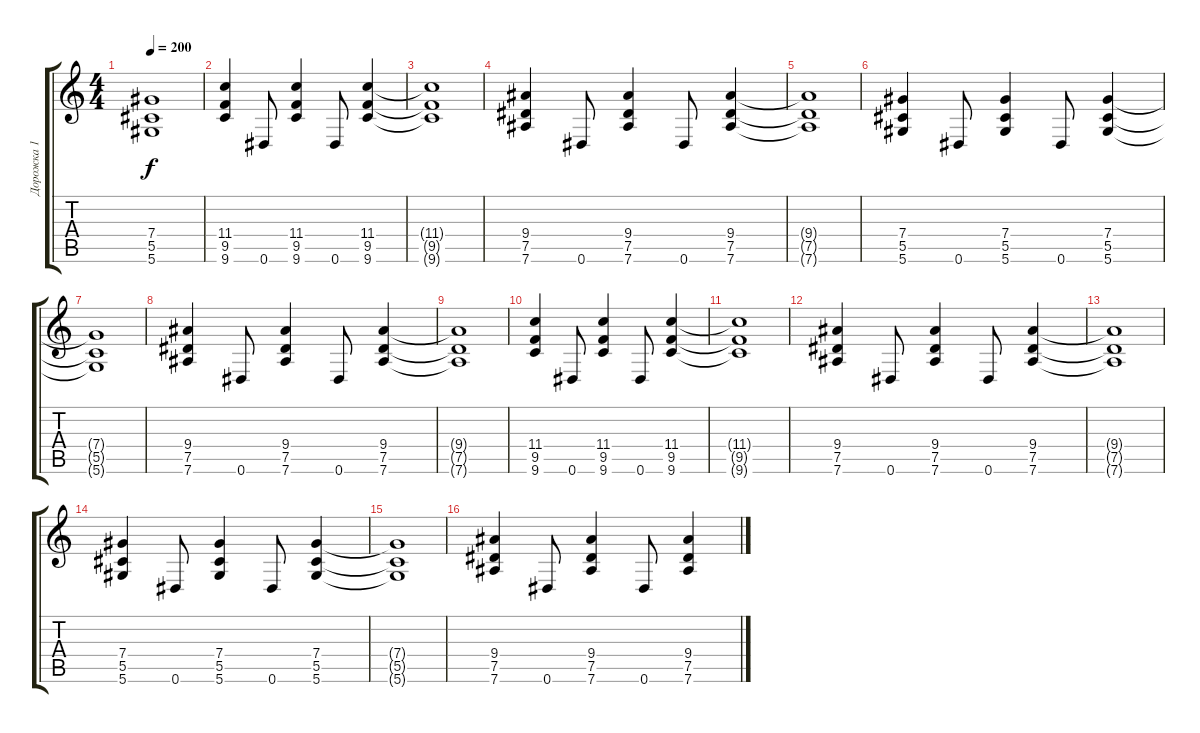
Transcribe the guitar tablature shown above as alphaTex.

\track ("Дорожка 1" "Дорожка 1") {instrument overdrivenguitar}
\staff {score tabs}
\tuning (Eb4 Bb3 Gb3 Db3 Ab2 Eb2) {hide}
\ts (4 4)
\tempo 200
\clef g2
\ks c
(7.4{t} 5.5{t} 5.6{t}).1{dy f} |
(11.4 9.5 9.6).4 0.6.8 (11.4 9.5 9.6).4 0.6.8 (11.4 9.5 9.6).4 |
(11.4{t} 9.5{t} 9.6{t}).1 |
(9.4 7.5 7.6).4 0.6.8 (9.4 7.5 7.6).4 0.6.8 (9.4 7.5 7.6).4 |
(9.4{t} 7.5{t} 7.6{t}).1 |
(7.4 5.5 5.6).4 0.6.8 (7.4 5.5 5.6).4 0.6.8 (7.4 5.5 5.6).4 |
(7.4{t} 5.5{t} 5.6{t}).1 |
(9.4 7.5 7.6).4 0.6.8 (9.4 7.5 7.6).4 0.6.8 (9.4 7.5 7.6).4 |
(9.4{t} 7.5{t} 7.6{t}).1 |
(11.4 9.5 9.6).4 0.6.8 (11.4 9.5 9.6).4 0.6.8 (11.4 9.5 9.6).4 |
(11.4{t} 9.5{t} 9.6{t}).1 |
(9.4 7.5 7.6).4 0.6.8 (9.4 7.5 7.6).4 0.6.8 (9.4 7.5 7.6).4 |
(9.4{t} 7.5{t} 7.6{t}).1 |
(7.4 5.5 5.6).4 0.6.8 (7.4 5.5 5.6).4 0.6.8 (7.4 5.5 5.6).4 |
(7.4{t} 5.5{t} 5.6{t}).1 |
(9.4 7.5 7.6).4 0.6.8 (9.4 7.5 7.6).4 0.6.8 (9.4 7.5 7.6).4
